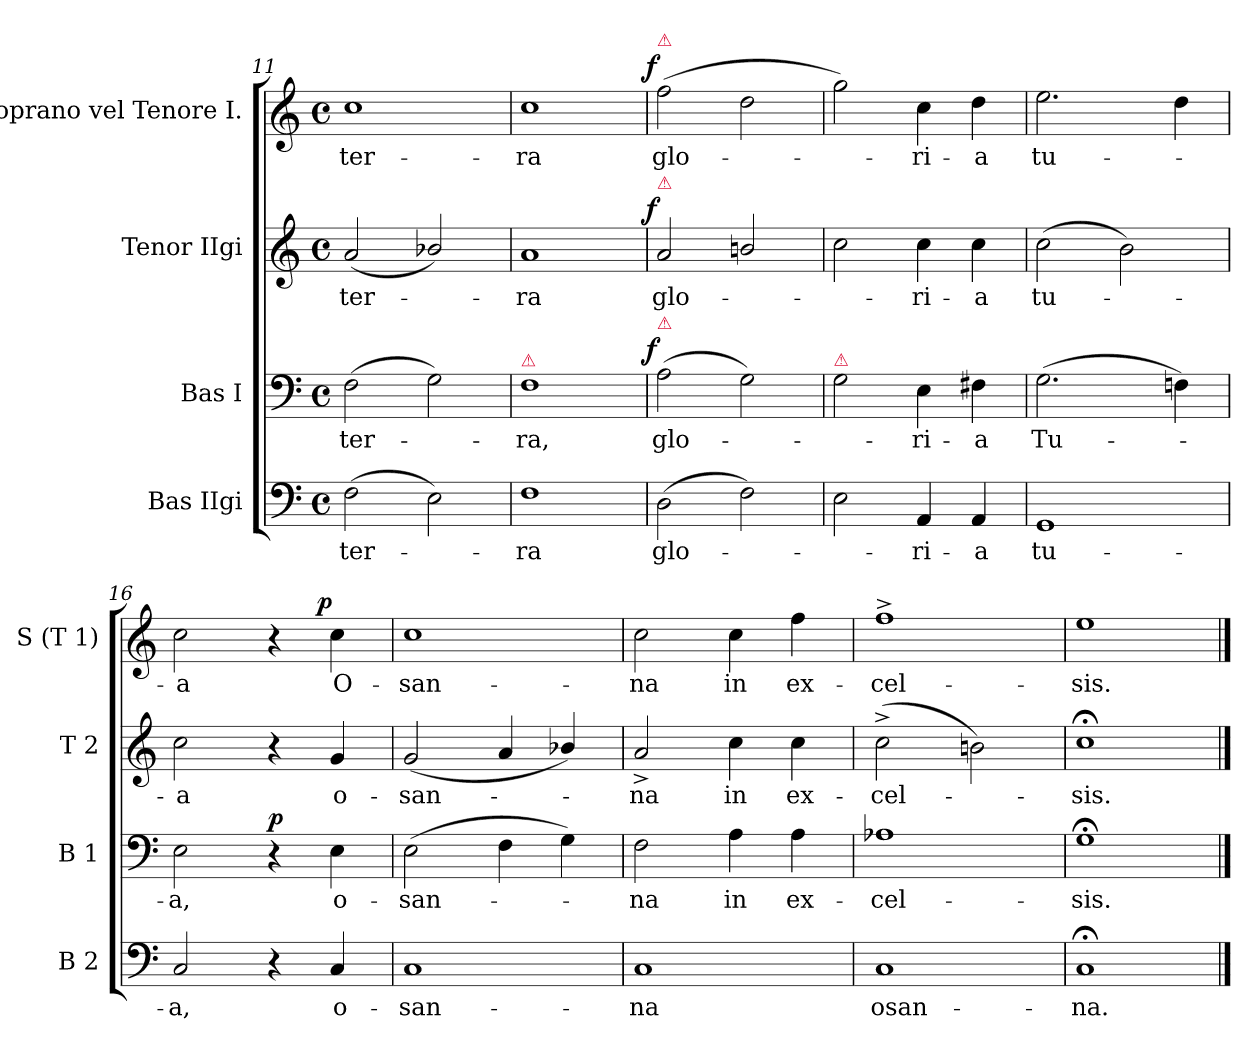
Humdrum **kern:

**kern	**text	**kern	**text	**dynam	**kern	**text	**dynam	**kern	**text	**dynam
*part4	*part4	*part3	*part3	*part3	*part2	*part2	*part2	*part1	*part1	*part1
*staff4	*staff4	*staff3	*staff3	*staff3	*staff2	*staff2	*staff2	*staff1	*staff1	*staff1
*I"Bas IIgi	*	*I"Bas I	*	*	*I"Tenor IIgi	*	*	*I"Soprano vel Tenore I.	*	*
*I'B 2	*	*I'B 1	*	*	*I'T 2	*	*	*I'S (T 1)	*	*
*clefF4	*	*clefF4	*	*	*clefG2	*	*	*clefG2	*	*
*k[]	*	*k[]	*	*	*k[]	*	*	*k[]	*	*
*M4/4	*	*M4/4	*	*	*M4/4	*	*	*M4/4	*	*
*met(c)	*	*met(c)	*	*	*met(c)	*	*	*met(c)	*	*
=11	=11	=11	=11	=11	=11	=11	=11	=11	=11	=11
(>2F\	ter-	(>2F\	ter-	.	(<2a/	ter-	.	1cc	ter-	.
2E\)	.	2G\)	.	.	2b-X/)	.	.	.	.	.
=12	=12	=12	=12	=12	=12	=12	=12	=12	=12	=12
!	!	!LO:TX:a:color=crimson:t=⚠	!	!	!	!	!	!	!	!
1F	-ra	1F	-ra,	.	1a	-ra	.	1cc	-ra	.
=13	=13	=13	=13	=13	=13	=13	=13	=13	=13	=13
!	!	!	!	!	!	!	!	!LO:TX:a:color=crimson:t=⚠	!	!
!	!	!	!	!	!LO:TX:a:color=crimson:t=⚠	!	!	!	!	!
!	!	!LO:TX:a:color=crimson:t=⚠	!	!	!	!	!	!	!	!
!	!	!	!	!LO:DY:a:rj	!	!	!LO:DY:a:rj	!	!	!LO:DY:a:rj
(>2D\	glo-	(>2A\	glo-	f	2a/	glo-	f	(>2ff\	glo-	f
2F\)	.	2G\)	.	.	2bn/	.	.	2dd\	.	.
=14	=14	=14	=14	=14	=14	=14	=14	=14	=14	=14
!	!	!LO:TX:a:color=crimson:t=⚠	!	!	!	!	!	!	!	!
2E\	.	2G\	.	.	2cc\	.	.	2gg\)	.	.
4AA/	-ri-	4E\	-ri-	.	4cc\	-ri-	.	4cc\	-ri-	.
4AA/	-a	4F#X\	-a	.	4cc\	-a	.	4dd\	-a	.
=15	=15	=15	=15	=15	=15	=15	=15	=15	=15	=15
1GG	tu-	(>2.G\	Tu-	.	(>2cc\	tu-	.	2.ee\	tu-	.
.	.	.	.	.	2b\)	.	.	.	.	.
.	.	4Fn\)	.	.	.	.	.	4dd\	.	.
=16	=16	=16	=16	=16	=16	=16	=16	=16	=16	=16
2C/	-a,	2E\	-a,	.	2cc\	-a	.	2cc\	-a	.
!	!	!	!	!LO:DY:b	!	!	!	!	!	!
4r	.	4r	.	p.	4r	.	.	4r	.	.
!	!	!	!	!	!	!	!	!	!	!LO:DY:a:rj
4C/	o-	4E\	o-	.	4g/	o-	.	4cc\	O-	p
=17	=17	=17	=17	=17	=17	=17	=17	=17	=17	=17
1C	-san-	(>2E\	-san-	.	(<2g/	-san-	.	1cc	-san-	.
.	.	4F\	.	.	4a/	.	.	.	.	.
.	.	4G\)	.	.	4b-X/)	.	.	.	.	.
=18	=18	=18	=18	=18	=18	=18	=18	=18	=18	=18
1C	-na	2F\	-na	.	2a^>/	-na	.	2cc\	-na	.
.	.	4A\	in	.	4cc\	in	.	4cc\	in	.
.	.	4A\	ex-	.	4cc\	ex-	.	4ff\	ex-	.
=19	=19	=19	=19	=19	=19	=19	=19	=19	=19	=19
1C	osan-	1A-X	-cel-	.	(>2cc^>\	-cel-	.	1ff^>	-cel-	.
.	.	.	.	.	2bn\)	.	.	.	.	.
=20	=20	=20	=20	=20	=20	=20	=20	=20	=20	=20
1C;<	-na.	1G;<	-sis.	.	1cc;<	-sis.	.	1ee	-sis.	.
==	==	==	==	==	==	==	==	==	==	==
*-	*-	*-	*-	*-	*-	*-	*-	*-	*-	*-
